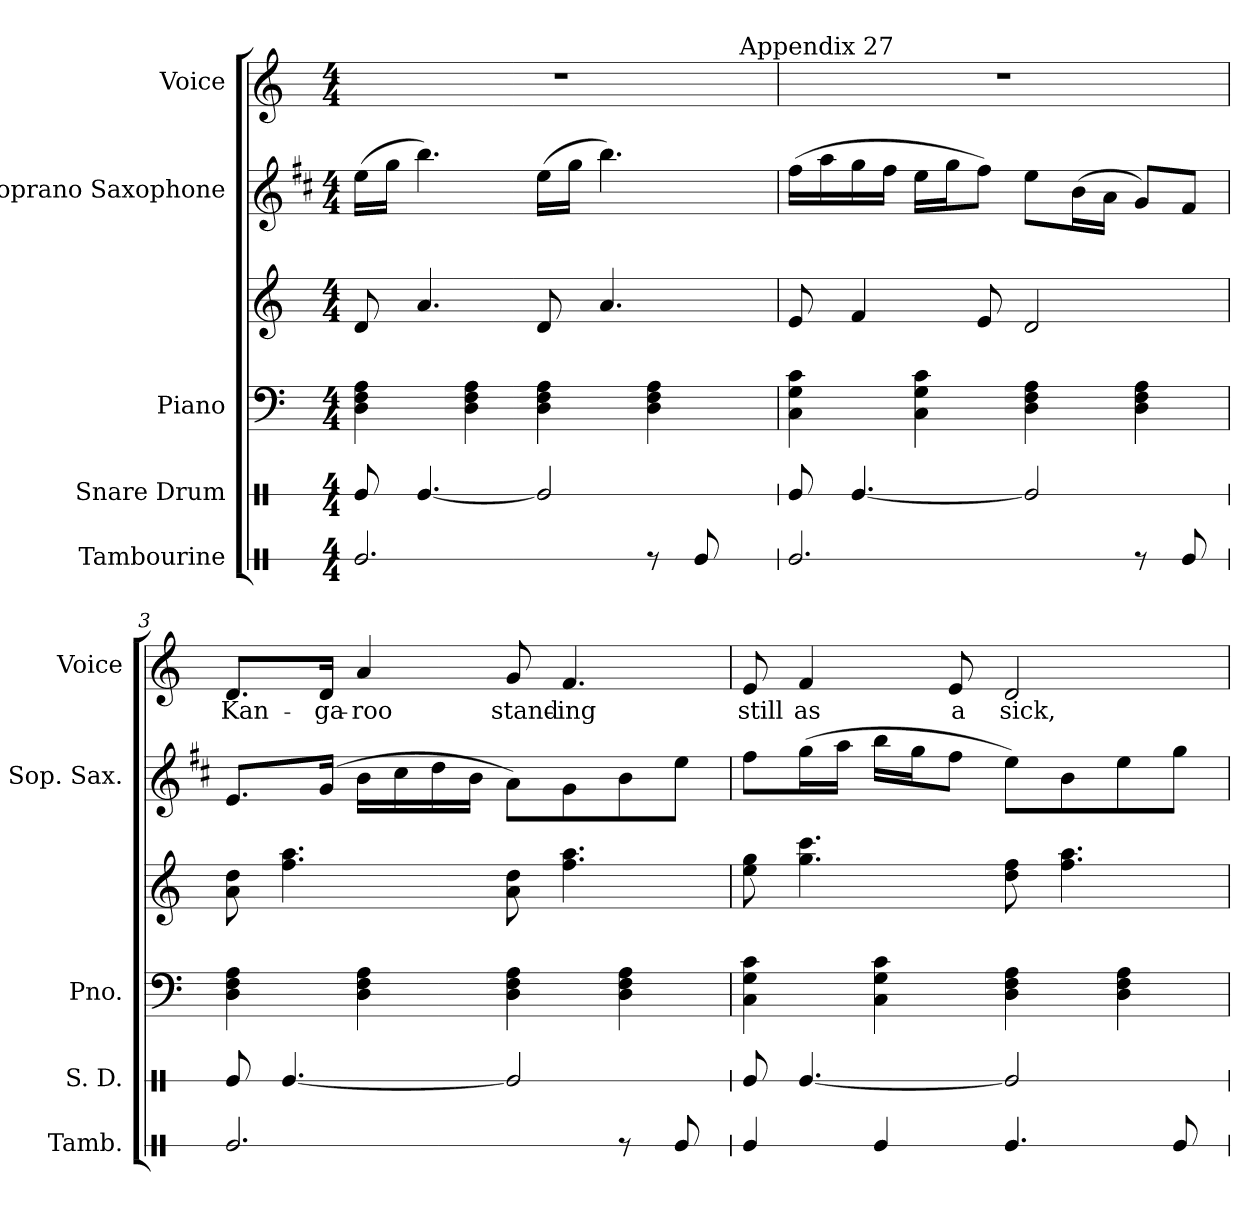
**kern	**kern	**kern	**kern	**kern	**kern	**text
*part5	*part4	*part3	*part3	*part2	*part1	*part1
*staff6	*staff5	*staff4	*staff3	*staff2	*staff1	*staff1
*I"Tambourine	*I"Snare Drum	*I"Piano	*	*I"Soprano Saxophone	*I"Voice	*
*I'Tamb.	*I'S. D.	*I'Pno.	*	*I'Sop. Sax.	*I'Voice	*
!!LO:PB:g=z
*stria1	*stria1	*	*	*	*	*
*clefX	*clefX	*clefF4	*clefG2	*clefG2	*clefG2	*
*	*	*	*	*ITrd1c2	*	*
*k[]	*k[]	*k[]	*k[]	*k[]	*k[]	*
*C:	*C:	*C:	*C:	*C:	*C:	*
*M4/4	*M4/4	*M4/4	*M4/4	*M4/4	*M4/4	*
*MM120	*MM120	*MM120	*MM120	*MM120	*MM120	*
=1	=1	=1	=1	=1	=1	=1
!	!	!	!	!	!LO:TX:a:t=Sung twice	!
*	*	*	*	*	*^	*
2.Rei/	8Rei/	4Di\ 4Fi 4Ai	8di/	(16ddi\LL	1r	2ryy	.
.	.	.	.	16ffi\JJ	.	.	.
.	[4.Rei/	.	4.ai/	4.aai\)	.	.	.
.	.	4Di\ 4Fi 4Ai	.	.	.	.	.
.	2Rei/]	4Di\ 4Fi 4Ai	8di/	(16ddi\LL	.	4ryy	.
.	.	.	.	16ffi\JJ	.	.	.
.	.	.	4.ai/	4.aai\)	.	.	.
8r	.	4Di\ 4Fi 4Ai	.	.	.	8ryy	.
8Rei/	.	.	.	.	.	32ryy	.
.	.	.	.	.	.	64ryy	.
.	.	.	.	.	.	128ryy	.
.	.	.	.	.	.	512ryy	.
!	!	!	!	!	!	!LO:TX:a:t=Appendix 27	!
.	.	.	.	.	.	16ryy	.
.	.	.	.	.	.	256.ryy	.
*	*	*	*	*	*v	*v	*
=2	=2	=2	=2	=2	=2	=2
2.Rei/	8Rei/	4Ci\ 4Gi 4ci	8ei/	(16eei\LL	1r	.
.	.	.	.	16ggi\	.	.
.	[4.Rei/	.	4fi/	16ffi\	.	.
.	.	.	.	16eei\JJ	.	.
.	.	4Ci\ 4Gi 4ci	.	16ddi\LL	.	.
.	.	.	.	16ffi\J	.	.
.	.	.	8ei/	8eei\J)	.	.
.	2Rei/]	4Di\ 4Fi 4Ai	2di/	8ddi\L	.	.
.	.	.	.	(16ai\L	.	.
.	.	.	.	16gi\JJ	.	.
8r	.	4Di\ 4Fi 4Ai	.	8fi/L)	.	.
8Rei/	.	.	.	8ei/J	.	.
=3	=3	=3	=3	=3	=3	=3
!	!	!	!	!	!	!LO:LY:b:color=#000000
2.Rei/	8Rei/	4Di\ 4Fi 4Ai	8ai\ 8ddi	8.di/L	8.di/L	Kan-
.	[4.Rei/	.	4.ffi\ 4.aai	.	.	.
!	!	!	!	!	!	!LO:LY:b:color=#000000
.	.	.	.	(16fi/Jk	16di/Jk	-ga-
!	!	!	!	!	!	!LO:LY:b:color=#000000
.	.	4Di\ 4Fi 4Ai	.	16ai\LL	4ai/	-roo
.	.	.	.	16bi\	.	.
.	.	.	.	16cci\	.	.
.	.	.	.	16ai\JJ	.	.
!	!	!	!	!	!	!LO:LY:b:color=#000000
.	2Rei/]	4Di\ 4Fi 4Ai	8ai\ 8ddi	8gi\L)	8gi/	stand-
!	!	!	!	!	!	!LO:LY:b:color=#000000
.	.	.	4.ffi\ 4.aai	8fi\	4.fi/	-ing
8r	.	4Di\ 4Fi 4Ai	.	8ai\	.	.
8Rei/	.	.	.	8ddi\J	.	.
!!LO:LB:g=z
=4	=4	=4	=4	=4	=4	=4
!	!	!	!	!	!	!LO:LY:b:color=#000000
4Rei/	8Rei/	4Ci\ 4Gi 4ci	8eei\ 8ggi	8eei\L	8ei/	still
!	!	!	!	!	!	!LO:LY:b:color=#000000
.	[4.Rei/	.	4.ggi\ 4.ccci	(16ffi\L	4fi/	as
.	.	.	.	16ggi\JJ	.	.
4Rei/	.	4Ci\ 4Gi 4ci	.	16aai\LL	.	.
.	.	.	.	16ffi\J	.	.
!	!	!	!	!	!	!LO:LY:b:color=#000000
.	.	.	.	8eei\J	8ei/	a
!	!	!	!	!	!	!LO:LY:b:color=#000000
4.Rei/	2Rei/]	4Di\ 4Fi 4Ai	8ddi\ 8ffi	8ddi\L)	2di/	sick,
.	.	.	4.ffi\ 4.aai	8ai\	.	.
.	.	4Di\ 4Fi 4Ai	.	8ddi\	.	.
8Rei/	.	.	.	8ffi\J	.	.
=	=	=	=	=	=	=
*-	*-	*-	*-	*-	*-	*-
